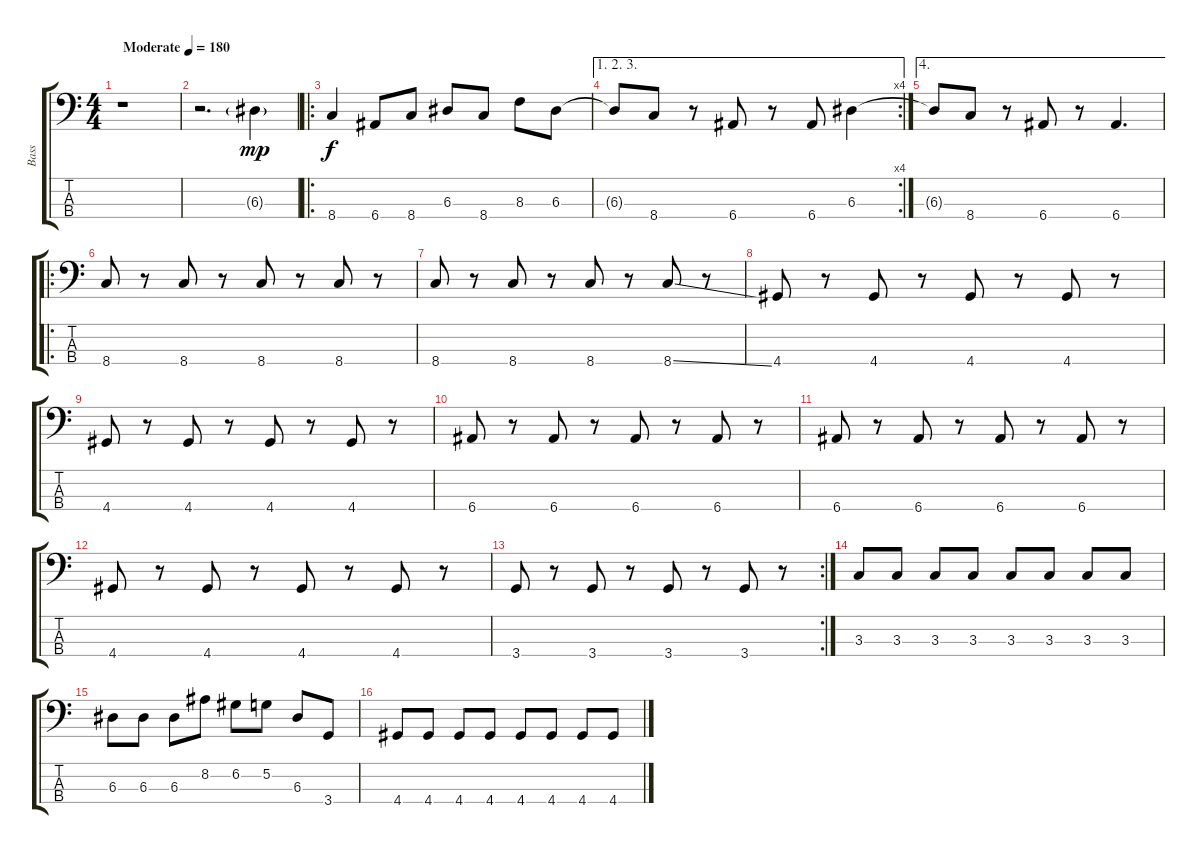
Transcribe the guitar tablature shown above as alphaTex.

\track ("Bass" "Bass") {instrument electricbassfinger}
\staff {score tabs}
\tuning (G2 D2 A1 E1) {hide}
\ts (4 4)
\tempo (180 "Moderate")
\clef f4
\ks c
r.1{dy mp instrument electricbassfinger} |
r.2{d} 6.3{g}.4 |
\ro
8.4.4{dy f} 6.4.8 8.4.8 6.3.8 8.4.8 8.3.8 6.3.8 |
\ae (1 2 3)
\rc 4
6.3{t}.8 8.4.8 r.8 6.4.8 r.8 6.4.8 6.3.4 |
\ae 4
6.3{t}.8 8.4.8 r.8 6.4.8 r.8 6.4.4{d} |
\ro
8.4.8 r.8 8.4.8 r.8 8.4.8 r.8 8.4.8 r.8 |
8.4.8 r.8 8.4.8 r.8 8.4.8 r.8 8.4{ss}.8 r.8 |
4.4.8 r.8 4.4.8 r.8 4.4.8 r.8 4.4.8 r.8 |
4.4.8 r.8 4.4.8 r.8 4.4.8 r.8 4.4.8 r.8 |
6.4.8 r.8 6.4.8 r.8 6.4.8 r.8 6.4.8 r.8 |
6.4.8 r.8 6.4.8 r.8 6.4.8 r.8 6.4.8 r.8 |
4.4.8 r.8 4.4.8 r.8 4.4.8 r.8 4.4.8 r.8 |
\rc 2
3.4.8 r.8 3.4.8 r.8 3.4.8 r.8 3.4.8 r.8 |
3.3.8 3.3.8 3.3.8 3.3.8 3.3.8 3.3.8 3.3.8 3.3.8 |
6.3.8 6.3.8 6.3.8 8.2.8 6.2.8 5.2.8 6.3.8 3.4.8 |
4.4.8 4.4.8 4.4.8 4.4.8 4.4.8 4.4.8 4.4.8 4.4.8
